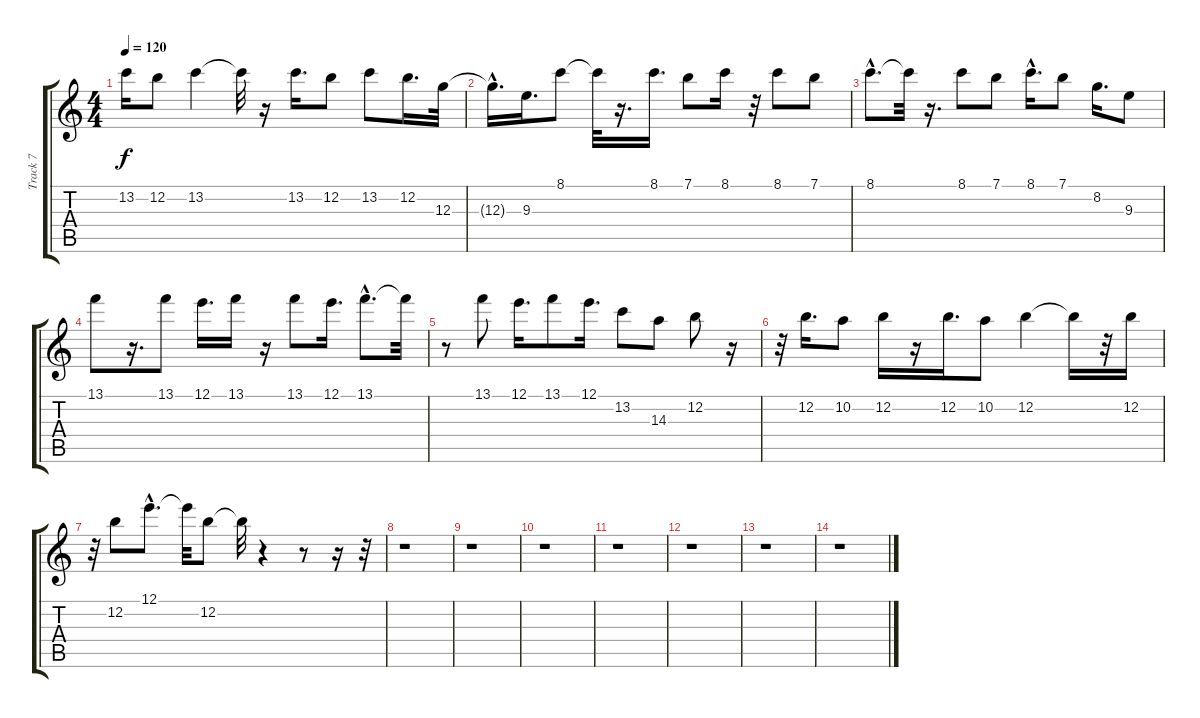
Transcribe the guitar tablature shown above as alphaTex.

\track ("Track 7" "Track 7") {instrument fretlessbass}
\staff {score tabs}
\tuning (E4 B3 G3 D3 A2 E2) {hide}
\ts (4 4)
\tempo 120
\clef g2
\ks c
13.2{t}.16{dy f} 12.2.8 13.2.4 13.2{t}.32 r.16 13.2.16{d} 12.2.8 13.2.8 12.2.16{d} 12.3.32 |
12.3{hac t}.16{d} 9.3.16{d} 8.1.8 8.1{t}.32 r.16{d} 8.1.16{d} 7.1.8 8.1.16 r.32 8.1.8 7.1.8 |
8.1{hac}.8{d} 8.1{t}.32 r.16{d} 8.1.8 7.1.8 8.1{hac}.16{d} 7.1.8 8.2.16{d} 9.3.8 |
13.1.8 r.16{d} 13.1.8 12.1.16{d} 13.1.16 r.16 13.1.8 12.1.16{d} 13.1{hac}.8{d} 13.1{t}.32 |
r.8 13.1.8 12.1.16{d} 13.1.8 12.1.16{d} 13.2.8 14.3.8 12.2.8 r.16 |
r.32 12.2.16{d} 10.2.8 12.2.16 r.16 12.2.16{d} 10.2.8 12.2.4 12.2{t}.16 r.32 12.2.16 |
r.32 12.2.8 12.1{hac}.8{d} 12.1{t}.32 12.2.8 12.2{t}.32 r.4 r.8 r.16 r.32 |
r.1 |
r.1 |
r.1 |
r.1 |
r.1 |
r.1 |
r.1
